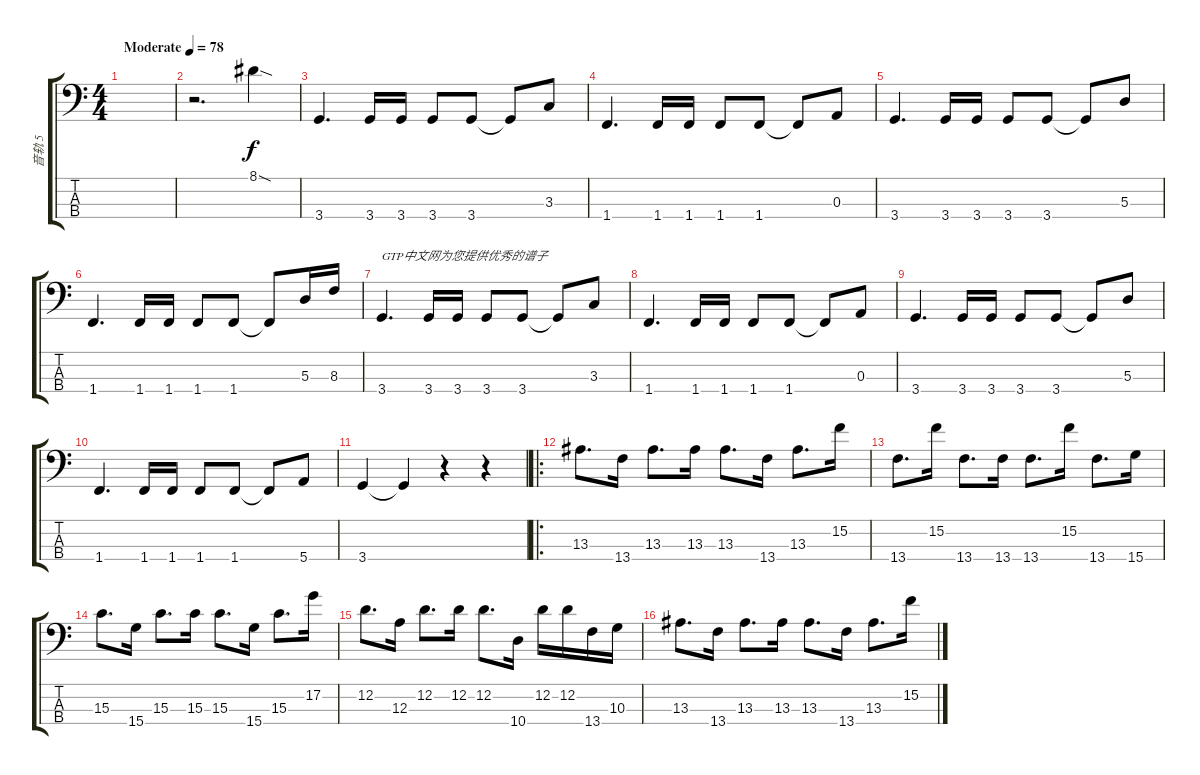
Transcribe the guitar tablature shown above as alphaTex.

\track ("音轨 5" "音轨 5") {instrument electricbasspick}
\staff {score tabs}
\tuning (G2 D2 A1 E1) {hide}
\ts (4 4)
\tempo (78 "Moderate")
\clef f4
\ks c
|
r.2{d} 8.1{sod}.4 |
3.4.4{d} 3.4.16 3.4.16 3.4.8 3.4.8 3.4{t}.8 3.3.8 |
1.4.4{d} 1.4.16 1.4.16 1.4.8 1.4.8 1.4{t}.8 0.3.8 |
3.4.4{d} 3.4.16 3.4.16 3.4.8 3.4.8 3.4{t}.8 5.3.8 |
1.4.4{d} 1.4.16 1.4.16 1.4.8 1.4.8 1.4{t}.8 5.3.16 8.3.16 |
3.4.4{d txt "GTP中文网为您提供优秀的谱子"} 3.4.16 3.4.16 3.4.8 3.4.8 3.4{t}.8 3.3.8 |
1.4.4{d} 1.4.16 1.4.16 1.4.8 1.4.8 1.4{t}.8 0.3.8 |
3.4.4{d} 3.4.16 3.4.16 3.4.8 3.4.8 3.4{t}.8 5.3.8 |
1.4.4{d} 1.4.16 1.4.16 1.4.8 1.4.8 1.4{t}.8 5.4.8 |
3.4.4 3.4{t}.4 r.4 r.4 |
\ro
13.3.8{d} 13.4.16 13.3.8{d} 13.3.16 13.3.8{d} 13.4.16 13.3.8{d} 15.2.16 |
13.4.8{d} 15.2.16 13.4.8{d} 13.4.16 13.4.8{d} 15.2.16 13.4.8{d} 15.4.16 |
15.3.8{d} 15.4.16 15.3.8{d} 15.3.16 15.3.8{d} 15.4.16 15.3.8{d} 17.2.16 |
12.2.8{d} 12.3.16 12.2.8{d} 12.2.16 12.2.8{d} 10.4.16 12.2.16 12.2.16 13.4.16 10.3.16 |
13.3.8{d} 13.4.16 13.3.8{d} 13.3.16 13.3.8{d} 13.4.16 13.3.8{d} 15.2.16
